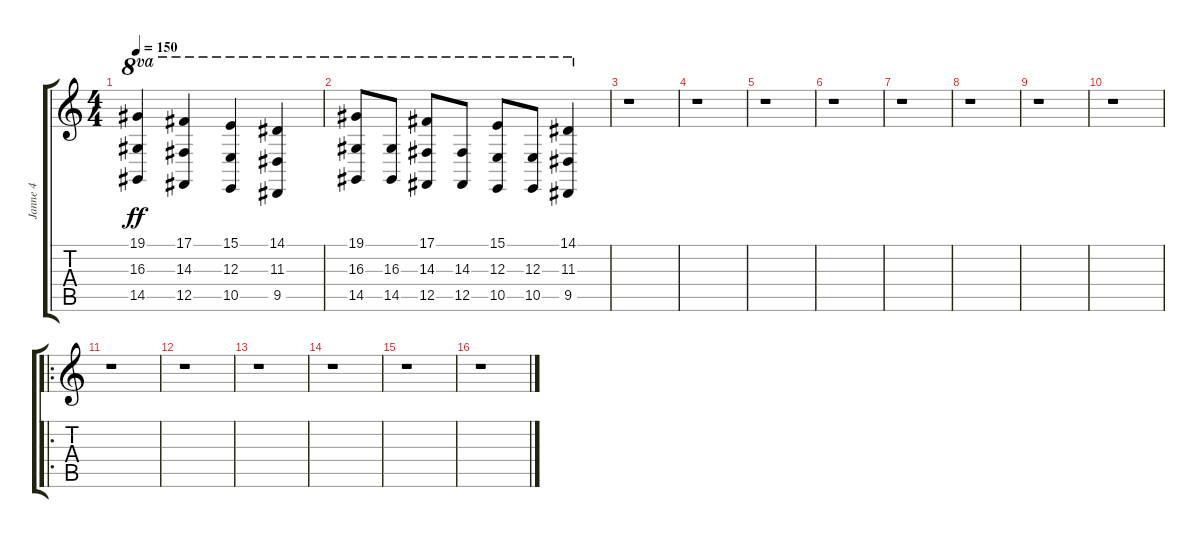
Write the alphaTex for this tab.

\track ("Janne 4" "Janne 4") {instrument reedorgan}
\staff {score tabs}
\tuning (Db4 Ab3 E3 B2 Gb2 Db2) {hide}
\ts (4 4)
\tempo 150
\clef g2
\ks c
(19.1 16.3 14.5).4{ot 8va dy ff} (17.1 14.3 12.5).4{ot 8va} (15.1 12.3 10.5).4{ot 8va} (14.1 11.3 9.5).4{ot 8va} |
(19.1 16.3 14.5).8{ot 8va} (16.3 14.5).8{ot 8va} (17.1 14.3 12.5).8{ot 8va} (14.3 12.5).8{ot 8va} (15.1 12.3 10.5).8{ot 8va} (12.3 10.5).8{ot 8va} (14.1 11.3 9.5).4{ot 8va} |
r.1 |
r.1 |
r.1 |
r.1 |
r.1 |
r.1 |
r.1 |
r.1 |
\ro
r.1 |
r.1 |
r.1 |
r.1 |
r.1 |
r.1
